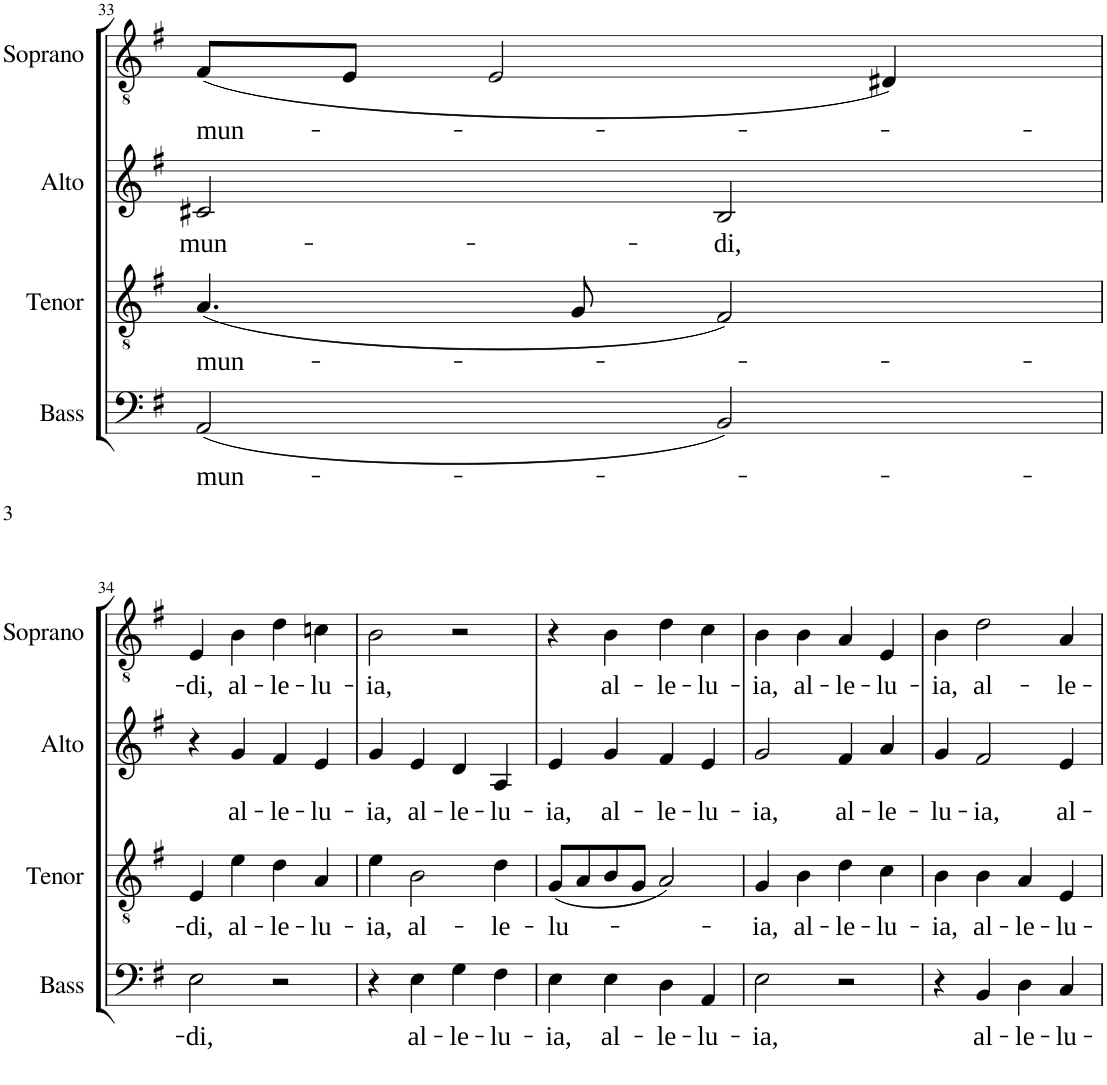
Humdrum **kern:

**kern	**text	**kern	**text	**kern	**text	**kern	**text
*part4	*part4	*part3	*part3	*part2	*part2	*part1	*part1
*staff4	*staff4	*staff3	*staff3	*staff2	*staff2	*staff1	*staff1
*I"Bass	*	*I"Tenor	*	*I"Alto	*	*I"Soprano	*
*I'Bass	*	*I'Tenor	*	*I'Alto	*	*I'Soprano	*
!!LO:PB:g=z
*clefF4	*	*clefGv2	*	*clefG2	*	*clefGv2	*
*	*	*Trd7c12	*	*	*	*	*
*k[f#]	*	*k[f#]	*	*k[f#]	*	*k[f#]	*
*G:	*	*G:	*	*G:	*	*G:	*
*M4/4	*	*M4/4	*	*M4/4	*	*M4/4	*
*met(c)	*	*met(c)	*	*met(c)	*	*met(c)	*
=33	=33	=33	=33	=33	=33	=33	=33
!	!LO:LY:b	!	!LO:LY:b	!	!LO:LY:b	!	!LO:LY:b
(2AA/	mun-	(4.A/	mun-	2c#X/	mun-	(8F#/L	mun-
.	.	.	.	.	.	8E/J	.
.	.	.	.	.	.	2E/	.
.	.	8G/	.	.	.	.	.
!	!	!	!	!	!LO:LY:b	!	!
2BB/)	.	2F#/)	.	2B/	-di,	.	.
.	.	.	.	.	.	4D#X/)	.
!!LO:LB:g=z
=34	=34	=34	=34	=34	=34	=34	=34
!	!LO:LY:b	!	!LO:LY:b	!	!	!	!LO:LY:b
2E\	-di,	4E/	-di,	4r	.	4E/	-di,
!	!	!	!LO:LY:b	!	!LO:LY:b	!	!LO:LY:b
.	.	4e\	al-	4g/	al-	4B\	al-
!	!	!	!LO:LY:b	!	!LO:LY:b	!	!LO:LY:b
2r	.	4d\	-le-	4f#/	-le-	4d\	-le-
!	!	!	!LO:LY:b	!	!LO:LY:b	!	!LO:LY:b
.	.	4A/	-lu-	4e/	-lu-	4cn\	-lu-
=35	=35	=35	=35	=35	=35	=35	=35
!	!	!	!LO:LY:b	!	!LO:LY:b	!	!LO:LY:b
4r	.	4e\	-ia,	4g/	-ia,	2B\	-ia,
!	!LO:LY:b	!	!LO:LY:b	!	!LO:LY:b	!	!
4E\	al-	2B\	al-	4e/	al-	.	.
!	!LO:LY:b	!	!	!	!LO:LY:b	!	!
4G\	-le-	.	.	4d/	-le-	2r	.
!	!LO:LY:b	!	!LO:LY:b	!	!LO:LY:b	!	!
4F#\	-lu-	4d\	-le-	4A/	-lu-	.	.
=36	=36	=36	=36	=36	=36	=36	=36
!	!LO:LY:b	!	!LO:LY:b	!	!LO:LY:b	!	!
4E\	-ia,	(8G/L	-lu-	4e/	-ia,	4r	.
.	.	8A/	.	.	.	.	.
!	!LO:LY:b	!	!	!	!LO:LY:b	!	!LO:LY:b
4E\	al-	8B/	.	4g/	al-	4B\	al-
.	.	8G/J	.	.	.	.	.
!	!LO:LY:b	!	!	!	!LO:LY:b	!	!LO:LY:b
4D\	-le-	2A/)	.	4f#/	-le-	4d\	-le-
!	!LO:LY:b	!	!	!	!LO:LY:b	!	!LO:LY:b
4AA/	-lu-	.	.	4e/	-lu-	4c\	-lu-
=37	=37	=37	=37	=37	=37	=37	=37
!	!LO:LY:b	!	!LO:LY:b	!	!LO:LY:b	!	!LO:LY:b
2E\	-ia,	4G/	-ia,	2g/	-ia,	4B\	-ia,
!	!	!	!LO:LY:b	!	!	!	!LO:LY:b
.	.	4B\	al-	.	.	4B\	al-
!	!	!	!LO:LY:b	!	!LO:LY:b	!	!LO:LY:b
2r	.	4d\	-le-	4f#/	al-	4A/	-le-
!	!	!	!LO:LY:b	!	!LO:LY:b	!	!LO:LY:b
.	.	4c\	-lu-	4a/	-le-	4E/	-lu-
=38	=38	=38	=38	=38	=38	=38	=38
!	!	!	!LO:LY:b	!	!LO:LY:b	!	!LO:LY:b
4r	.	4B\	-ia,	4g/	-lu-	4B\	-ia,
!	!LO:LY:b	!	!LO:LY:b	!	!LO:LY:b	!	!LO:LY:b
4BB/	al-	4B\	al-	2f#/	-ia,	2d\	al-
!	!LO:LY:b	!	!LO:LY:b	!	!	!	!
4D\	-le-	4A/	-le-	.	.	.	.
!	!LO:LY:b	!	!LO:LY:b	!	!LO:LY:b	!	!LO:LY:b
4C/	-lu-	4E/	-lu-	4e/	al-	4A/	-le-
=	=	=	=	=	=	=	=
*-	*-	*-	*-	*-	*-	*-	*-
